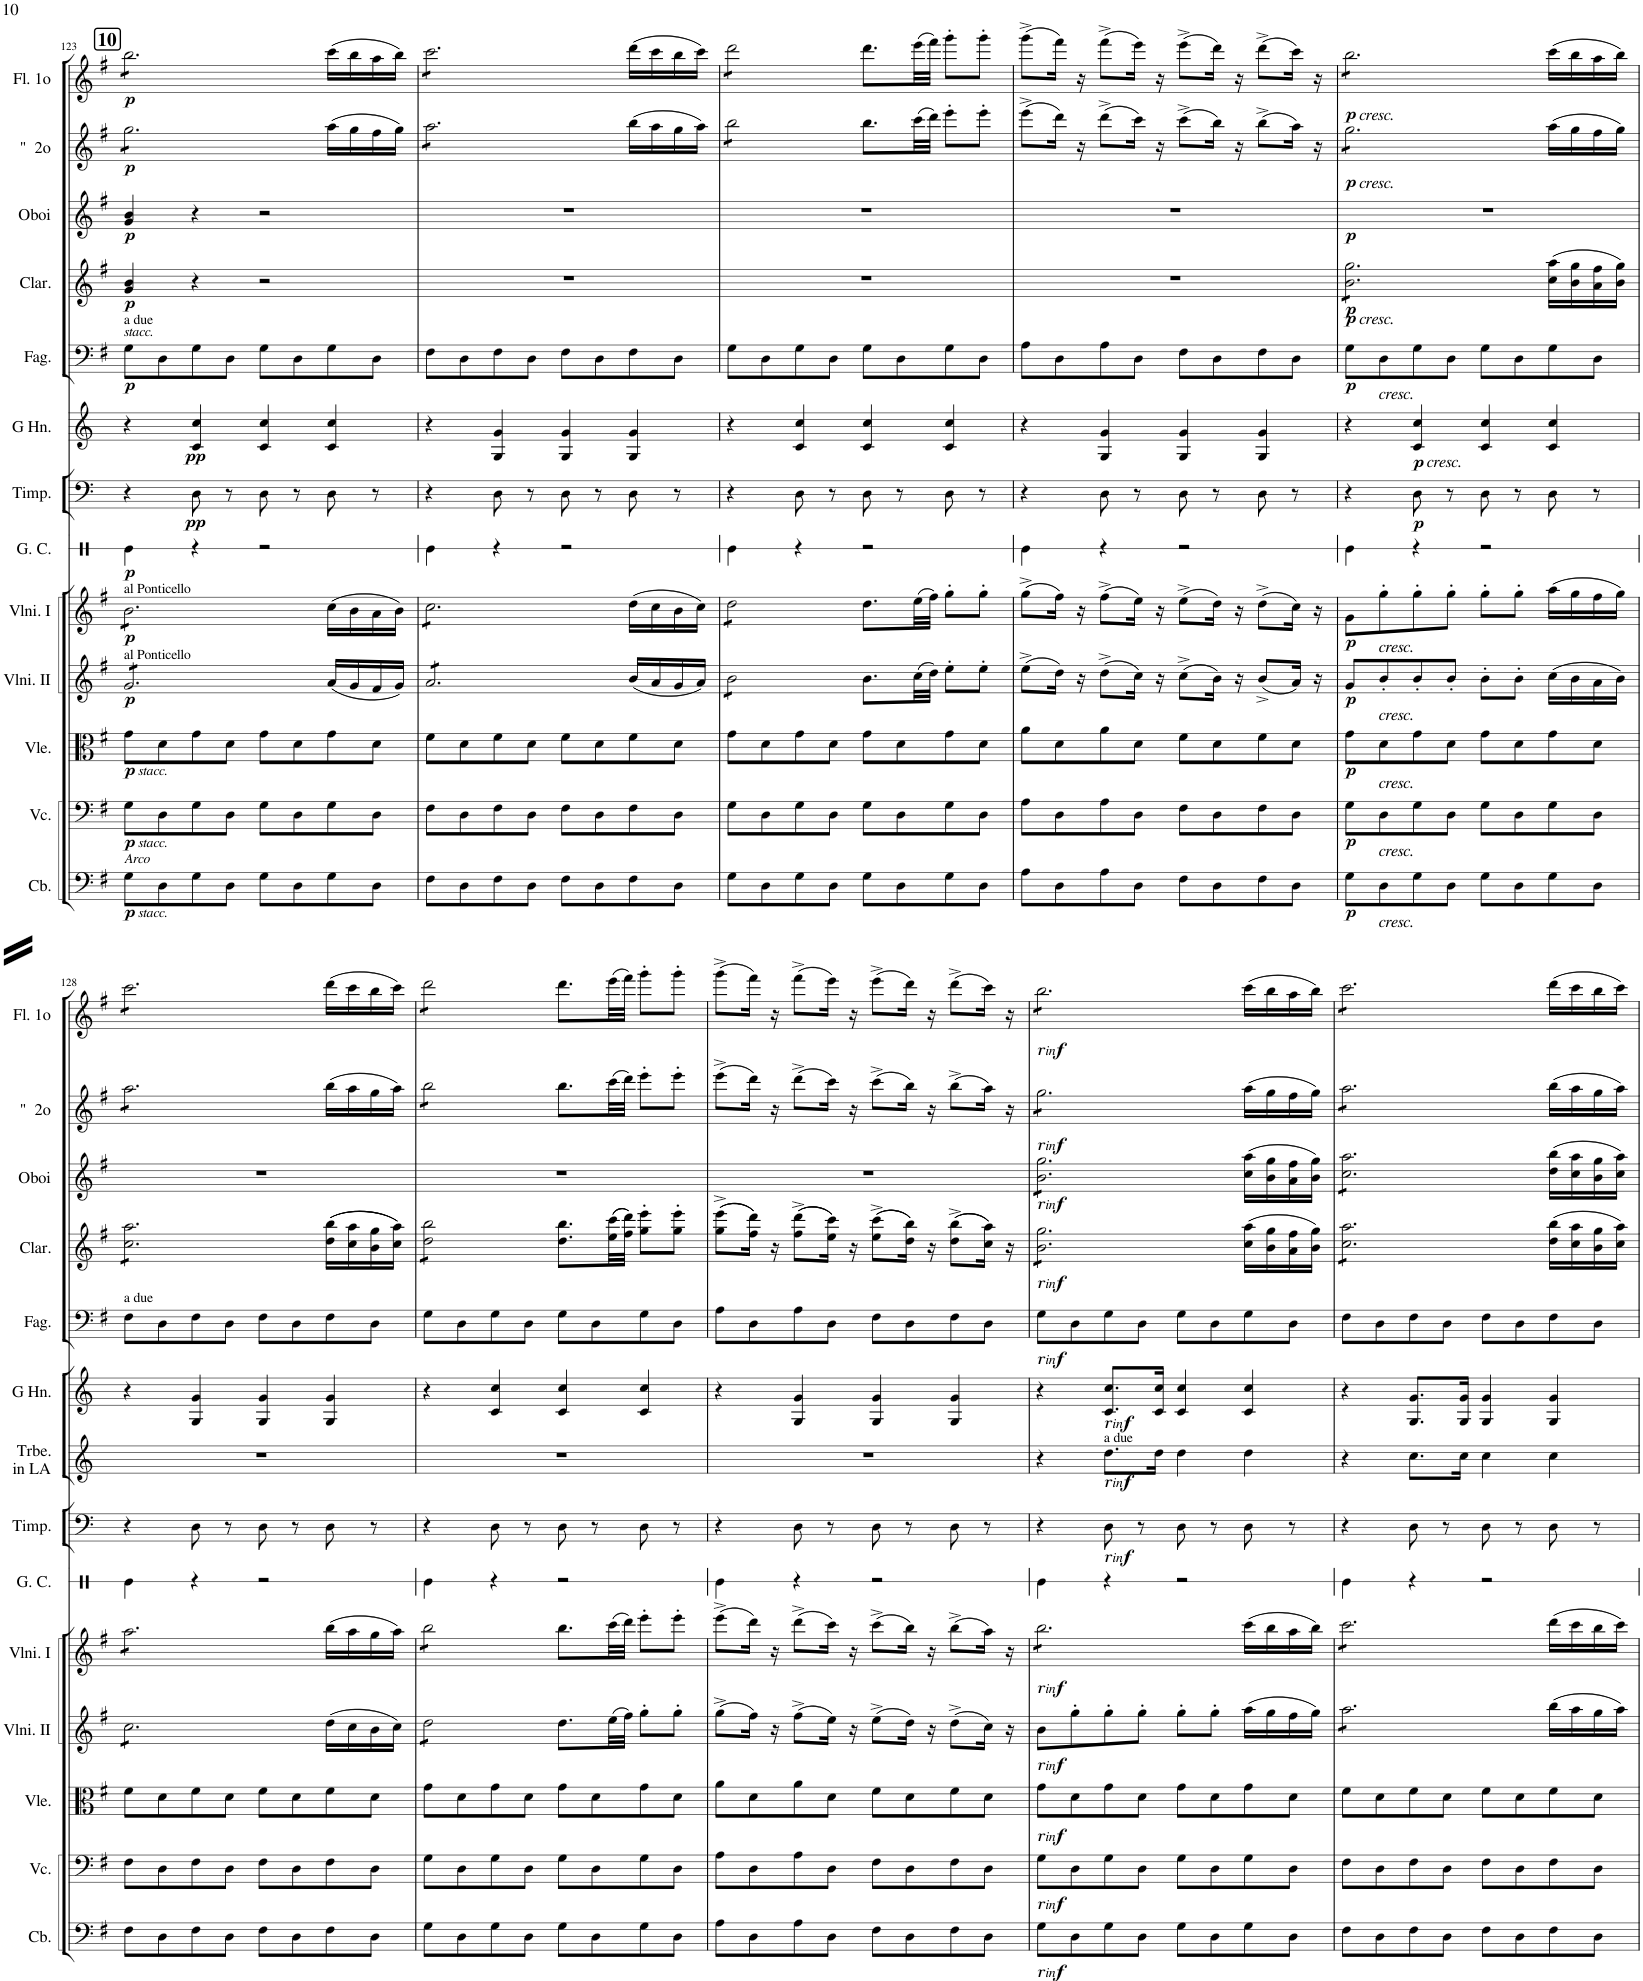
**kern	**dynam	**kern	**dynam	**kern	**dynam	**kern	**dynam	**kern	**dynam	**kern	**dynam	**kern	**dynam	**kern	**dynam	**kern	**dynam	**kern	**dynam	**kern	**dynam	**kern	**dynam	**kern	**dynam
*part13	*part13	*part12	*part12	*part11	*part11	*part10	*part10	*part9	*part9	*part8	*part8	*part7	*part7	*part6	*part6	*part5	*part5	*part4	*part4	*part3	*part3	*part2	*part2	*part1	*part1
*staff13	*staff13	*staff12	*staff12	*staff11	*staff11	*staff10	*staff10	*staff9	*staff9	*staff8	*staff8	*staff7	*staff7	*staff6	*staff6	*staff5	*staff5	*staff4	*staff4	*staff3	*staff3	*staff2	*staff2	*staff1	*staff1
*I"CONTRABASSI	*	*I"VIOLONCELLI	*	*I"VIOLE	*	*I"VIOLINI 2	*	*I"VIOLINI 1	*	*I"TIMPANI in MI ♮	*	*I"TROMBE in LA	*	*I"CORNO 1o e 2o in MI ♮	*	*I"FAGOTTI	*	*I"CLARINETTI in DO	*	*I"OBOI	*	*I"&quot;          2o	*	*I"FLAUTO 1o	*
*I'Cb.	*	*I'Vc.	*	*I'Vle.	*	*	*	*	*	*I'Timp.	*	*I'Trbe. in LA	*	*I'Corni	*	*I'Fag.	*	*I'Clar.	*	*I'Oboi	*	*I'&quot;  2o	*	*I'Fl. 1o	*
!!LO:PB:g=z
*clefF4	*	*clefF4	*	*clefC3	*	*clefG2	*	*clefG2	*	*clefF4	*	*clefG2	*	*clefG2	*	*clefF4	*	*clefG2	*	*clefG2	*	*clefG2	*	*clefG2	*
*Trd7c12	*	*	*	*	*	*	*	*	*	*	*	*Trd2c3	*	*Trd5c8	*	*	*	*Trd1c2	*	*	*	*	*	*	*
*k[f#]	*	*k[f#]	*	*k[f#]	*	*k[f#]	*	*k[f#]	*	*k[]	*	*k[]	*	*k[]	*	*k[f#]	*	*k[f#]	*	*k[f#]	*	*k[f#]	*	*k[f#]	*
*M4/4	*	*M4/4	*	*M4/4	*	*M4/4	*	*M4/4	*	*M4/4	*	*M4/4	*	*M4/4	*	*M4/4	*	*M4/4	*	*M4/4	*	*M4/4	*	*M4/4	*
*met(c)	*	*met(c)	*	*met(c)	*	*met(c)	*	*met(c)	*	*met(c)	*	*met(c)	*	*met(c)	*	*met(c)	*	*met(c)	*	*met(c)	*	*met(c)	*	*met(c)	*
!!LO:REH:place=s1:a:B:cj:fs=14:t=10
=123	=123	=123	=123	=123	=123	=123	=123	=123	=123	=123	=123	=123	=123	=123	=123	=123	=123	=123	=123	=123	=123	=123	=123	=123	=123
!	!	!	!	!	!	!	!	!	!	!	!	!	!	!	!	!LO:TX:a:i:t=stacc.	!	!	!	!	!	!	!	!	!
!	!	!	!	!	!	!	!	!	!	!	!	!	!	!	!	!LO:TX:a:t=a due	!	!	!	!	!	!	!	!	!
!	!	!	!	!	!	!	!	!LO:TX:a:t=al Ponticello	!	!	!	!	!	!	!	!	!	!	!	!	!	!	!	!	!
!	!	!	!	!	!	!LO:TX:a:t=al Ponticello	!	!	!	!	!	!	!	!	!	!	!	!	!	!	!	!	!	!	!
!LO:TX:a:i:t=Arco	!	!	!	!	!	!	!	!	!	!	!	!	!	!	!	!	!	!	!	!	!	!	!	!	!
!	!LO:DY:b	!	!	!	!	!	!	!	!	!	!	!	!	!	!	!	!	!	!	!	!	!	!	!	!
!	!LO:DY:n=1:b	!	!LO:DY:b	!	!	!	!	!	!	!	!	!	!	!	!	!	!	!	!	!	!	!	!	!	!
!	!	!	!LO:DY:n=1:b	!	!LO:DY:b	!	!	!	!	!	!	!	!	!	!	!	!	!	!	!	!	!	!	!	!
!	!	!	!	!	!LO:DY:n=1:b	!	!LO:DY:b	!	!LO:DY:b	!	!	!	!	!	!	!	!LO:DY:b	!	!LO:DY:b	!	!LO:DY:b	!	!LO:DY:b	!	!LO:DY:b
*	*	*	*	*	*	*tremolo	*	*	*	*	*	*	*	*	*	*	*	*	*	*	*	*	*	*	*
*	*	*	*	*	*	*	*	*tremolo	*	*	*	*	*	*	*	*	*	*	*	*	*	*	*	*	*
*	*	*	*	*	*	*	*	*	*	*	*	*	*	*	*	*	*	*	*	*	*	*tremolo	*	*	*
*	*	*	*	*	*	*	*	*	*	*	*	*	*	*	*	*	*	*	*	*	*	*	*	*tremolo	*
8G'\L	p other-dynamics	8G'\L	p other-dynamics	8g'\L	p other-dynamics	8g/L	p	8b\L	p	4r	.	1r	.	4r	.	8G'\L	p	4g/ 4b/	p	4g/ 4b/	p	8gg\L	p	8bb\L	p
8D'\	.	8D'\	.	8d'\	.	8g/	.	8b\	.	.	.	.	.	.	.	8D'\	.	.	.	.	.	8gg\	.	8bb\	.
!	!	!	!	!	!	!	!	!	!	!	!LO:DY:b	!	!	!	!LO:DY:b	!	!	!	!	!	!	!	!	!	!
8G'\	.	8G'\	.	8g'\	.	8g/	.	8b\	.	8D\	pp	.	.	4c/ 4cc/	pp	8G'\	.	4r	.	4r	.	8gg\	.	8bb\	.
8D'\J	.	8D'\J	.	8d'\J	.	8g/	.	8b\	.	8r	.	.	.	.	.	8D'\J	.	.	.	.	.	8gg\	.	8bb\	.
8G'\L	.	8G'\L	.	8g'\L	.	8g/	.	8b\	.	8D\	.	.	.	4c/ 4cc/	.	8G'\L	.	2r	.	2r	.	8gg\	.	8bb\	.
8D'\	.	8D'\	.	8d'\	.	8g/J	.	8b\J	.	8r	.	.	.	.	.	8D'\	.	.	.	.	.	8gg\J	.	8bb\J	.
*	*	*	*	*	*	*	*	*	*	*	*	*	*	*	*	*	*	*	*	*	*	*	*	*Xtremolo	*
*	*	*	*	*	*	*	*	*	*	*	*	*	*	*	*	*	*	*	*	*	*	*Xtremolo	*	*	*
*	*	*	*	*	*	*	*	*Xtremolo	*	*	*	*	*	*	*	*	*	*	*	*	*	*	*	*	*
*	*	*	*	*	*	*Xtremolo	*	*	*	*	*	*	*	*	*	*	*	*	*	*	*	*	*	*	*
8G'\	.	8G'\	.	8g'\	.	(16a/LL	.	(16cc\LL	.	8D\	.	.	.	4c/ 4cc/	.	8G'\	.	.	.	.	.	(16aa\LL	.	(16ccc\LL	.
.	.	.	.	.	.	16g/	.	16b\	.	.	.	.	.	.	.	.	.	.	.	.	.	16gg\	.	16bb\	.
8D'\J	.	8D'\J	.	8d'\J	.	16f#/	.	16a\	.	8r	.	.	.	.	.	8D'\J	.	.	.	.	.	16ff#\	.	16aa\	.
.	.	.	.	.	.	16g/JJ)	.	16b\JJ)	.	.	.	.	.	.	.	.	.	.	.	.	.	16gg\JJ)	.	16bb\JJ)	.
=124	=124	=124	=124	=124	=124	=124	=124	=124	=124	=124	=124	=124	=124	=124	=124	=124	=124	=124	=124	=124	=124	=124	=124	=124	=124
*	*	*	*	*	*	*tremolo	*	*	*	*	*	*	*	*	*	*	*	*	*	*	*	*	*	*	*
*	*	*	*	*	*	*	*	*tremolo	*	*	*	*	*	*	*	*	*	*	*	*	*	*	*	*	*
*	*	*	*	*	*	*	*	*	*	*	*	*	*	*	*	*	*	*	*	*	*	*tremolo	*	*	*
*	*	*	*	*	*	*	*	*	*	*	*	*	*	*	*	*	*	*	*	*	*	*	*	*tremolo	*
8F#'\L	.	8F#'\L	.	8f#'\L	.	8a/L	.	8cc\L	.	4r	.	1r	.	4r	.	8F#'\L	.	1r	.	1r	.	8aa\L	.	8ccc\L	.
8D'\	.	8D'\	.	8d'\	.	8a/	.	8cc\	.	.	.	.	.	.	.	8D'\	.	.	.	.	.	8aa\	.	8ccc\	.
8F#'\	.	8F#'\	.	8f#'\	.	8a/	.	8cc\	.	8D\	.	.	.	4G/ 4g/	.	8F#'\	.	.	.	.	.	8aa\	.	8ccc\	.
8D'\J	.	8D'\J	.	8d'\J	.	8a/	.	8cc\	.	8r	.	.	.	.	.	8D'\J	.	.	.	.	.	8aa\	.	8ccc\	.
8F#'\L	.	8F#'\L	.	8f#'\L	.	8a/	.	8cc\	.	8D\	.	.	.	4G/ 4g/	.	8F#'\L	.	.	.	.	.	8aa\	.	8ccc\	.
8D'\	.	8D'\	.	8d'\	.	8a/J	.	8cc\J	.	8r	.	.	.	.	.	8D'\	.	.	.	.	.	8aa\J	.	8ccc\J	.
*	*	*	*	*	*	*	*	*	*	*	*	*	*	*	*	*	*	*	*	*	*	*	*	*Xtremolo	*
*	*	*	*	*	*	*	*	*	*	*	*	*	*	*	*	*	*	*	*	*	*	*Xtremolo	*	*	*
*	*	*	*	*	*	*	*	*Xtremolo	*	*	*	*	*	*	*	*	*	*	*	*	*	*	*	*	*
*	*	*	*	*	*	*Xtremolo	*	*	*	*	*	*	*	*	*	*	*	*	*	*	*	*	*	*	*
8F#'\	.	8F#'\	.	8f#'\	.	(16b/LL	.	(16dd\LL	.	8D\	.	.	.	4G/ 4g/	.	8F#'\	.	.	.	.	.	(16bb\LL	.	(16ddd\LL	.
.	.	.	.	.	.	16a/	.	16cc\	.	.	.	.	.	.	.	.	.	.	.	.	.	16aa\	.	16ccc\	.
8D'\J	.	8D'\J	.	8d'\J	.	16g/	.	16b\	.	8r	.	.	.	.	.	8D'\J	.	.	.	.	.	16gg\	.	16bb\	.
.	.	.	.	.	.	16a/JJ)	.	16cc\JJ)	.	.	.	.	.	.	.	.	.	.	.	.	.	16aa\JJ)	.	16ccc\JJ)	.
=125	=125	=125	=125	=125	=125	=125	=125	=125	=125	=125	=125	=125	=125	=125	=125	=125	=125	=125	=125	=125	=125	=125	=125	=125	=125
*	*	*	*	*	*	*tremolo	*	*	*	*	*	*	*	*	*	*	*	*	*	*	*	*	*	*	*
*	*	*	*	*	*	*	*	*tremolo	*	*	*	*	*	*	*	*	*	*	*	*	*	*	*	*	*
*	*	*	*	*	*	*	*	*	*	*	*	*	*	*	*	*	*	*	*	*	*	*tremolo	*	*	*
*	*	*	*	*	*	*	*	*	*	*	*	*	*	*	*	*	*	*	*	*	*	*	*	*tremolo	*
8G'\L	.	8G'\L	.	8g'\L	.	8b\L	.	8dd\L	.	4r	.	1r	.	4r	.	8G'\L	.	1r	.	1r	.	8bb\L	.	8ddd\L	.
8D'\	.	8D'\	.	8d'\	.	8b\	.	8dd\	.	.	.	.	.	.	.	8D'\	.	.	.	.	.	8bb\	.	8ddd\	.
8G'\	.	8G'\	.	8g'\	.	8b\	.	8dd\	.	8D\	.	.	.	4c/ 4cc/	.	8G'\	.	.	.	.	.	8bb\	.	8ddd\	.
8D'\J	.	8D'\J	.	8d'\J	.	8b\J	.	8dd\J	.	8r	.	.	.	.	.	8D'\J	.	.	.	.	.	8bb\J	.	8ddd\J	.
*	*	*	*	*	*	*	*	*	*	*	*	*	*	*	*	*	*	*	*	*	*	*	*	*Xtremolo	*
*	*	*	*	*	*	*	*	*	*	*	*	*	*	*	*	*	*	*	*	*	*	*Xtremolo	*	*	*
*	*	*	*	*	*	*	*	*Xtremolo	*	*	*	*	*	*	*	*	*	*	*	*	*	*	*	*	*
*	*	*	*	*	*	*Xtremolo	*	*	*	*	*	*	*	*	*	*	*	*	*	*	*	*	*	*	*
8G'\L	.	8G'\L	.	8g'\L	.	8.b\L	.	8.dd\L	.	8D\	.	.	.	4c/ 4cc/	.	8G'\L	.	.	.	.	.	8.bb\L	.	8.ddd\L	.
8D'\	.	8D'\	.	8d'\	.	.	.	.	.	8r	.	.	.	.	.	8D'\	.	.	.	.	.	.	.	.	.
.	.	.	.	.	.	(32cc\LL	.	(32ee\LL	.	.	.	.	.	.	.	.	.	.	.	.	.	(32ccc\LL	.	(32eee\LL	.
.	.	.	.	.	.	32dd\JJJ)	.	32ff#\JJJ)	.	.	.	.	.	.	.	.	.	.	.	.	.	32ddd\JJJ)	.	32fff#\JJJ)	.
8G'\	.	8G'\	.	8g'\	.	8ee'\L	.	8gg'\L	.	8D\	.	.	.	4c/ 4cc/	.	8G'\	.	.	.	.	.	8eee'\L	.	8ggg'\L	.
8D'\J	.	8D'\J	.	8d'\J	.	8ee'\J	.	8gg'\J	.	8r	.	.	.	.	.	8D'\J	.	.	.	.	.	8eee'\J	.	8ggg'\J	.
=126	=126	=126	=126	=126	=126	=126	=126	=126	=126	=126	=126	=126	=126	=126	=126	=126	=126	=126	=126	=126	=126	=126	=126	=126	=126
8A'\L	.	8A'\L	.	8a'\L	.	(8ee^\L	.	(8gg^\L	.	4r	.	1r	.	4r	.	8A'\L	.	1r	.	1r	.	(8eee^\L	.	(8ggg^\L	.
8D'\	.	8D'\	.	8d'\	.	16dd\Jk)	.	16ff#\Jk)	.	.	.	.	.	.	.	8D'\	.	.	.	.	.	16ddd\Jk)	.	16fff#\Jk)	.
.	.	.	.	.	.	16r	.	16r	.	.	.	.	.	.	.	.	.	.	.	.	.	16r	.	16r	.
8A'\	.	8A'\	.	8a'\	.	(8dd^\L	.	(8ff#^\L	.	8D\	.	.	.	4G/ 4g/	.	8A'\	.	.	.	.	.	(8ddd^\L	.	(8fff#^\L	.
8D'\J	.	8D'\J	.	8d'\J	.	16cc\Jk)	.	16ee\Jk)	.	8r	.	.	.	.	.	8D'\J	.	.	.	.	.	16ccc\Jk)	.	16eee\Jk)	.
.	.	.	.	.	.	16r	.	16r	.	.	.	.	.	.	.	.	.	.	.	.	.	16r	.	16r	.
8F#'\L	.	8F#'\L	.	8f#'\L	.	(8cc^\L	.	(8ee^\L	.	8D\	.	.	.	4G/ 4g/	.	8F#'\L	.	.	.	.	.	(8ccc^\L	.	(8eee^\L	.
8D'\	.	8D'\	.	8d'\	.	16b\Jk)	.	16dd\Jk)	.	8r	.	.	.	.	.	8D'\	.	.	.	.	.	16bb\Jk)	.	16ddd\Jk)	.
.	.	.	.	.	.	16r	.	16r	.	.	.	.	.	.	.	.	.	.	.	.	.	16r	.	16r	.
8F#'\	.	8F#'\	.	8f#'\	.	(8b^/L	.	(8dd^\L	.	8D\	.	.	.	4G/ 4g/	.	8F#'\	.	.	.	.	.	(8bb^\L	.	(8ddd^\L	.
8D'\J	.	8D'\J	.	8d'\J	.	16a/Jk)	.	16cc\Jk)	.	8r	.	.	.	.	.	8D'\J	.	.	.	.	.	16aa\Jk)	.	16ccc\Jk)	.
.	.	.	.	.	.	16r	.	16r	.	.	.	.	.	.	.	.	.	.	.	.	.	16r	.	16r	.
=127	=127	=127	=127	=127	=127	=127	=127	=127	=127	=127	=127	=127	=127	=127	=127	=127	=127	=127	=127	=127	=127	=127	=127	=127	=127
!	!	!	!	!	!	!	!	!	!	!	!	!	!	!	!	!	!	!	!	!	!	!	!	!LO:TX:b:i:t=cresc.	!
!	!	!	!	!	!	!	!	!	!	!	!	!	!	!	!	!	!	!	!	!	!	!LO:TX:b:i:t=cresc.	!	!	!
!	!	!	!	!	!	!	!	!	!	!	!	!	!	!	!	!	!	!LO:TX:b:i:t=cresc.	!	!	!	!	!	!	!
!	!LO:DY:b	!	!LO:DY:b	!	!LO:DY:b	!	!LO:DY:b	!	!LO:DY:b	!	!	!	!	!	!	!	!LO:DY:b	!	!LO:DY:b	!	!	!	!	!	!
!	!	!	!	!	!	!	!	!	!	!	!	!	!	!	!	!	!	!	!LO:DY:n=1:b	!	!LO:DY:b	!	!LO:DY:b	!	!LO:DY:b
*	*	*	*	*	*	*	*	*	*	*	*	*	*	*	*	*	*	*tremolo	*	*	*	*	*	*	*
*	*	*	*	*	*	*	*	*	*	*	*	*	*	*	*	*	*	*	*	*	*	*tremolo	*	*	*
*	*	*	*	*	*	*	*	*	*	*	*	*	*	*	*	*	*	*	*	*	*	*	*	*tremolo	*
8G'\L	p	8G'\L	p	8g'\L	p	8g/L	p	8g\L	p	4r	.	1r	.	4r	.	8G'\L	p	8b\ 8gg\L	p p	1r	p	8gg\L	p	8bb\L	p
!	!	!	!	!	!	!	!	!	!	!	!	!	!	!	!	!LO:TX:b:i:t=cresc.	!	!	!	!	!	!	!	!	!
!	!	!	!	!	!	!	!	!LO:TX:b:i:t=cresc.	!	!	!	!	!	!	!	!	!	!	!	!	!	!	!	!	!
!	!	!	!	!	!	!LO:TX:b:i:t=cresc.	!	!	!	!	!	!	!	!	!	!	!	!	!	!	!	!	!	!	!
!	!	!	!	!LO:TX:b:i:t=cresc.	!	!	!	!	!	!	!	!	!	!	!	!	!	!	!	!	!	!	!	!	!
!	!	!LO:TX:b:i:t=cresc.	!	!	!	!	!	!	!	!	!	!	!	!	!	!	!	!	!	!	!	!	!	!	!
!LO:TX:b:i:t=cresc.	!	!	!	!	!	!	!	!	!	!	!	!	!	!	!	!	!	!	!	!	!	!	!	!	!
8D'\	.	8D'\	.	8d'\	.	8b'/	.	8gg'\	.	.	.	.	.	.	.	8D'\	.	8b\ 8gg\	.	.	.	8gg\	.	8bb\	.
!	!	!	!	!	!	!	!	!	!	!	!	!	!	!LO:TX:b:i:t=cresc.	!	!	!	!	!	!	!	!	!	!	!
!	!	!	!	!	!	!	!	!	!	!	!LO:DY:b	!	!	!	!LO:DY:b	!	!	!	!	!	!	!	!	!	!
8G'\	.	8G'\	.	8g'\	.	8b'/	.	8gg'\	.	8D\	p	.	.	4c/ 4cc/	p	8G'\	.	8b\ 8gg\	.	.	.	8gg\	.	8bb\	.
8D'\J	.	8D'\J	.	8d'\J	.	8b'/J	.	8gg'\J	.	8r	.	.	.	.	.	8D'\J	.	8b\ 8gg\	.	.	.	8gg\	.	8bb\	.
8G'\L	.	8G'\L	.	8g'\L	.	8b'\L	.	8gg'\L	.	8D\	.	.	.	4c/ 4cc/	.	8G'\L	.	8b\ 8gg\	.	.	.	8gg\	.	8bb\	.
8D'\	.	8D'\	.	8d'\	.	8b'\J	.	8gg'\J	.	8r	.	.	.	.	.	8D'\	.	8b\ 8gg\J	.	.	.	8gg\J	.	8bb\J	.
*	*	*	*	*	*	*	*	*	*	*	*	*	*	*	*	*	*	*	*	*	*	*	*	*Xtremolo	*
*	*	*	*	*	*	*	*	*	*	*	*	*	*	*	*	*	*	*	*	*	*	*Xtremolo	*	*	*
*	*	*	*	*	*	*	*	*	*	*	*	*	*	*	*	*	*	*Xtremolo	*	*	*	*	*	*	*
8G'\	.	8G'\	.	8g'\	.	(16cc\LL	.	(16aa\LL	.	8D\	.	.	.	4c/ 4cc/	.	8G'\	.	(16cc\ 16aa\LL	.	.	.	(16aa\LL	.	(16ccc\LL	.
.	.	.	.	.	.	16b\	.	16gg\	.	.	.	.	.	.	.	.	.	16b\ 16gg\	.	.	.	16gg\	.	16bb\	.
8D'\J	.	8D'\J	.	8d'\J	.	16a\	.	16ff#\	.	8r	.	.	.	.	.	8D'\J	.	16a\ 16ff#\	.	.	.	16ff#\	.	16aa\	.
.	.	.	.	.	.	16b\JJ)	.	16gg\JJ)	.	.	.	.	.	.	.	.	.	16b\ 16gg\JJ)	.	.	.	16gg\JJ)	.	16bb\JJ)	.
!!LO:LB:g=z
=128	=128	=128	=128	=128	=128	=128	=128	=128	=128	=128	=128	=128	=128	=128	=128	=128	=128	=128	=128	=128	=128	=128	=128	=128	=128
!	!	!	!	!	!	!	!	!	!	!	!	!	!	!	!	!LO:TX:a:t=a due	!	!	!	!	!	!	!	!	!
*	*	*	*	*	*	*tremolo	*	*	*	*	*	*	*	*	*	*	*	*	*	*	*	*	*	*	*
*	*	*	*	*	*	*	*	*tremolo	*	*	*	*	*	*	*	*	*	*	*	*	*	*	*	*	*
*	*	*	*	*	*	*	*	*	*	*	*	*	*	*	*	*	*	*tremolo	*	*	*	*	*	*	*
*	*	*	*	*	*	*	*	*	*	*	*	*	*	*	*	*	*	*	*	*	*	*tremolo	*	*	*
*	*	*	*	*	*	*	*	*	*	*	*	*	*	*	*	*	*	*	*	*	*	*	*	*tremolo	*
8F#'\L	.	8F#'\L	.	8f#'\L	.	8cc\L	.	8aa\L	.	4r	.	1r	.	4r	.	8F#'\L	.	8cc\ 8aa\L	.	1r	.	8aa\L	.	8ccc\L	.
8D'\	.	8D'\	.	8d'\	.	8cc\	.	8aa\	.	.	.	.	.	.	.	8D'\	.	8cc\ 8aa\	.	.	.	8aa\	.	8ccc\	.
8F#'\	.	8F#'\	.	8f#'\	.	8cc\	.	8aa\	.	8D\	.	.	.	4G/ 4g/	.	8F#'\	.	8cc\ 8aa\	.	.	.	8aa\	.	8ccc\	.
8D'\J	.	8D'\J	.	8d'\J	.	8cc\	.	8aa\	.	8r	.	.	.	.	.	8D'\J	.	8cc\ 8aa\	.	.	.	8aa\	.	8ccc\	.
8F#'\L	.	8F#'\L	.	8f#'\L	.	8cc\	.	8aa\	.	8D\	.	.	.	4G/ 4g/	.	8F#'\L	.	8cc\ 8aa\	.	.	.	8aa\	.	8ccc\	.
8D'\	.	8D'\	.	8d'\	.	8cc\J	.	8aa\J	.	8r	.	.	.	.	.	8D'\	.	8cc\ 8aa\J	.	.	.	8aa\J	.	8ccc\J	.
*	*	*	*	*	*	*	*	*	*	*	*	*	*	*	*	*	*	*	*	*	*	*	*	*Xtremolo	*
*	*	*	*	*	*	*	*	*	*	*	*	*	*	*	*	*	*	*	*	*	*	*Xtremolo	*	*	*
*	*	*	*	*	*	*	*	*	*	*	*	*	*	*	*	*	*	*Xtremolo	*	*	*	*	*	*	*
*	*	*	*	*	*	*	*	*Xtremolo	*	*	*	*	*	*	*	*	*	*	*	*	*	*	*	*	*
*	*	*	*	*	*	*Xtremolo	*	*	*	*	*	*	*	*	*	*	*	*	*	*	*	*	*	*	*
8F#'\	.	8F#'\	.	8f#'\	.	(16dd\LL	.	(16bb\LL	.	8D\	.	.	.	4G/ 4g/	.	8F#'\	.	((16dd\ 16bb\LL	.	.	.	(16bb\LL	.	(16ddd\LL	.
.	.	.	.	.	.	16cc\	.	16aa\	.	.	.	.	.	.	.	.	.	16cc\ 16aa\	.	.	.	16aa\	.	16ccc\	.
8D'\J	.	8D'\J	.	8d'\J	.	16b\	.	16gg\	.	8r	.	.	.	.	.	8D'\J	.	16b\ 16gg\	.	.	.	16gg\	.	16bb\	.
.	.	.	.	.	.	16cc\JJ)	.	16aa\JJ)	.	.	.	.	.	.	.	.	.	16cc\ 16aa\JJ))	.	.	.	16aa\JJ)	.	16ccc\JJ)	.
=129	=129	=129	=129	=129	=129	=129	=129	=129	=129	=129	=129	=129	=129	=129	=129	=129	=129	=129	=129	=129	=129	=129	=129	=129	=129
*	*	*	*	*	*	*tremolo	*	*	*	*	*	*	*	*	*	*	*	*	*	*	*	*	*	*	*
*	*	*	*	*	*	*	*	*tremolo	*	*	*	*	*	*	*	*	*	*	*	*	*	*	*	*	*
*	*	*	*	*	*	*	*	*	*	*	*	*	*	*	*	*	*	*tremolo	*	*	*	*	*	*	*
*	*	*	*	*	*	*	*	*	*	*	*	*	*	*	*	*	*	*	*	*	*	*tremolo	*	*	*
*	*	*	*	*	*	*	*	*	*	*	*	*	*	*	*	*	*	*	*	*	*	*	*	*tremolo	*
8G'\L	.	8G'\L	.	8g'\L	.	8dd\L	.	8bb\L	.	4r	.	1r	.	4r	.	8G'\L	.	8dd\ 8bb\L	.	1r	.	8bb\L	.	8ddd\L	.
8D'\	.	8D'\	.	8d'\	.	8dd\	.	8bb\	.	.	.	.	.	.	.	8D'\	.	8dd\ 8bb\	.	.	.	8bb\	.	8ddd\	.
8G'\	.	8G'\	.	8g'\	.	8dd\	.	8bb\	.	8D\	.	.	.	4c/ 4cc/	.	8G'\	.	8dd\ 8bb\	.	.	.	8bb\	.	8ddd\	.
8D'\J	.	8D'\J	.	8d'\J	.	8dd\J	.	8bb\J	.	8r	.	.	.	.	.	8D'\J	.	8dd\ 8bb\J	.	.	.	8bb\J	.	8ddd\J	.
*	*	*	*	*	*	*	*	*	*	*	*	*	*	*	*	*	*	*	*	*	*	*	*	*Xtremolo	*
*	*	*	*	*	*	*	*	*	*	*	*	*	*	*	*	*	*	*	*	*	*	*Xtremolo	*	*	*
*	*	*	*	*	*	*	*	*	*	*	*	*	*	*	*	*	*	*Xtremolo	*	*	*	*	*	*	*
*	*	*	*	*	*	*	*	*Xtremolo	*	*	*	*	*	*	*	*	*	*	*	*	*	*	*	*	*
*	*	*	*	*	*	*Xtremolo	*	*	*	*	*	*	*	*	*	*	*	*	*	*	*	*	*	*	*
8G'\L	.	8G'\L	.	8g'\L	.	8.dd\L	.	8.bb\L	.	8D\	.	.	.	4c/ 4cc/	.	8G'\L	.	8.dd\ 8.bb\L	.	.	.	8.bb\L	.	8.ddd\L	.
8D'\	.	8D'\	.	8d'\	.	.	.	.	.	8r	.	.	.	.	.	8D'\	.	.	.	.	.	.	.	.	.
.	.	.	.	.	.	(32ee\LL	.	(32ccc\LL	.	.	.	.	.	.	.	.	.	((32ee\ 32ccc\LL	.	.	.	(32ccc\LL	.	(32eee\LL	.
.	.	.	.	.	.	32ff#\JJJ)	.	32ddd\JJJ)	.	.	.	.	.	.	.	.	.	32ff#\ 32ddd\JJJ))	.	.	.	32ddd\JJJ)	.	32fff#\JJJ)	.
8G'\	.	8G'\	.	8g'\	.	8gg'\L	.	8eee'\L	.	8D\	.	.	.	4c/ 4cc/	.	8G'\	.	8gg\' 8eee\'L	.	.	.	8eee'\L	.	8ggg'\L	.
8D'\J	.	8D'\J	.	8d'\J	.	8gg'\J	.	8eee'\J	.	8r	.	.	.	.	.	8D'\J	.	8gg\' 8eee\'J	.	.	.	8eee'\J	.	8ggg'\J	.
=130	=130	=130	=130	=130	=130	=130	=130	=130	=130	=130	=130	=130	=130	=130	=130	=130	=130	=130	=130	=130	=130	=130	=130	=130	=130
8A'\L	.	8A'\L	.	8a'\L	.	(8gg^\L	.	(8eee^\L	.	4r	.	1r	.	4r	.	8A'\L	.	((8gg\^ 8eee\^L	.	1r	.	(8eee^\L	.	(8ggg^\L	.
8D'\	.	8D'\	.	8d'\	.	16ff#\Jk)	.	16ddd\Jk)	.	.	.	.	.	.	.	8D'\	.	16ff#\ 16ddd\Jk))	.	.	.	16ddd\Jk)	.	16fff#\Jk)	.
.	.	.	.	.	.	16r	.	16r	.	.	.	.	.	.	.	.	.	16r	.	.	.	16r	.	16r	.
8A'\	.	8A'\	.	8a'\	.	(8ff#^\L	.	(8ddd^\L	.	8D\	.	.	.	4G/ 4g/	.	8A'\	.	((8ff#\^ 8ddd\^L	.	.	.	(8ddd^\L	.	(8fff#^\L	.
8D'\J	.	8D'\J	.	8d'\J	.	16ee\Jk)	.	16ccc\Jk)	.	8r	.	.	.	.	.	8D'\J	.	16ee\ 16ccc\Jk))	.	.	.	16ccc\Jk)	.	16eee\Jk)	.
.	.	.	.	.	.	16r	.	16r	.	.	.	.	.	.	.	.	.	16r	.	.	.	16r	.	16r	.
8F#'\L	.	8F#'\L	.	8f#'\L	.	(8ee^\L	.	(8ccc^\L	.	8D\	.	.	.	4G/ 4g/	.	8F#'\L	.	((8ee\^ 8ccc\^L	.	.	.	(8ccc^\L	.	(8eee^\L	.
8D'\	.	8D'\	.	8d'\	.	16dd\Jk)	.	16bb\Jk)	.	8r	.	.	.	.	.	8D'\	.	16dd\ 16bb\Jk))	.	.	.	16bb\Jk)	.	16ddd\Jk)	.
.	.	.	.	.	.	16r	.	16r	.	.	.	.	.	.	.	.	.	16r	.	.	.	16r	.	16r	.
8F#'\	.	8F#'\	.	8f#'\	.	(8dd^\L	.	(8bb^\L	.	8D\	.	.	.	4G/ 4g/	.	8F#'\	.	((8dd\^ 8bb\^L	.	.	.	(8bb^\L	.	(8ddd^\L	.
8D'\J	.	8D'\J	.	8d'\J	.	16cc\Jk)	.	16aa\Jk)	.	8r	.	.	.	.	.	8D'\J	.	16cc\ 16aa\Jk))	.	.	.	16aa\Jk)	.	16ccc\Jk)	.
.	.	.	.	.	.	16r	.	16r	.	.	.	.	.	.	.	.	.	16r	.	.	.	16r	.	16r	.
=131	=131	=131	=131	=131	=131	=131	=131	=131	=131	=131	=131	=131	=131	=131	=131	=131	=131	=131	=131	=131	=131	=131	=131	=131	=131
!	!LO:DY:b	!	!	!	!	!	!	!	!	!	!	!	!	!	!	!	!	!	!	!	!	!	!	!	!
!	!LO:DY:n=1:b	!	!	!	!	!	!	!	!	!	!	!	!	!	!	!	!	!	!	!	!	!	!	!	!
!	!LO:DY:n=2:b	!	!LO:DY:b	!	!	!	!	!	!	!	!	!	!	!	!	!	!	!	!	!	!	!	!	!	!
!	!	!	!LO:DY:n=1:b	!	!	!	!	!	!	!	!	!	!	!	!	!	!	!	!	!	!	!	!	!	!
!	!	!	!LO:DY:n=2:b	!	!LO:DY:b	!	!	!	!	!	!	!	!	!	!	!	!	!	!	!	!	!	!	!	!
!	!	!	!	!	!LO:DY:n=1:b	!	!	!	!	!	!	!	!	!	!	!	!	!	!	!	!	!	!	!	!
!	!	!	!	!	!LO:DY:n=2:b	!	!LO:DY:b	!	!	!	!	!	!	!	!	!	!	!	!	!	!	!	!	!	!
!	!	!	!	!	!	!	!LO:DY:n=1:b	!	!	!	!	!	!	!	!	!	!	!	!	!	!	!	!	!	!
!	!	!	!	!	!	!	!LO:DY:n=2:b	!	!LO:DY:b	!	!	!	!	!	!	!	!	!	!	!	!	!	!	!	!
!	!	!	!	!	!	!	!	!	!LO:DY:n=1:b	!	!	!	!	!	!	!	!	!	!	!	!	!	!	!	!
!	!	!	!	!	!	!	!	!	!LO:DY:n=2:b	!	!	!	!	!	!	!	!LO:DY:b	!	!	!	!	!	!	!	!
!	!	!	!	!	!	!	!	!	!	!	!	!	!	!	!	!	!LO:DY:n=1:b	!	!	!	!	!	!	!	!
!	!	!	!	!	!	!	!	!	!	!	!	!	!	!	!	!	!LO:DY:n=2:b	!	!LO:DY:b	!	!	!	!	!	!
!	!	!	!	!	!	!	!	!	!	!	!	!	!	!	!	!	!	!	!LO:DY:n=1:b	!	!	!	!	!	!
!	!	!	!	!	!	!	!	!	!	!	!	!	!	!	!	!	!	!	!LO:DY:n=2:b	!	!LO:DY:b	!	!	!	!
!	!	!	!	!	!	!	!	!	!	!	!	!	!	!	!	!	!	!	!	!	!LO:DY:n=1:b	!	!	!	!
!	!	!	!	!	!	!	!	!	!	!	!	!	!	!	!	!	!	!	!	!	!LO:DY:n=2:b	!	!LO:DY:b	!	!
!	!	!	!	!	!	!	!	!	!	!	!	!	!	!	!	!	!	!	!	!	!	!	!LO:DY:n=1:b	!	!
!	!	!	!	!	!	!	!	!	!	!	!	!	!	!	!	!	!	!	!	!	!	!	!LO:DY:n=2:b	!	!LO:DY:b
!	!	!	!	!	!	!	!	!	!	!	!	!	!	!	!	!	!	!	!	!	!	!	!	!	!LO:DY:n=1:b
!	!	!	!	!	!	!	!	!	!	!	!	!	!	!	!	!	!	!	!	!	!	!	!	!	!LO:DY:n=2:b
*	*	*	*	*	*	*	*	*tremolo	*	*	*	*	*	*	*	*	*	*	*	*	*	*	*	*	*
*	*	*	*	*	*	*	*	*	*	*	*	*	*	*	*	*	*	*tremolo	*	*	*	*	*	*	*
*	*	*	*	*	*	*	*	*	*	*	*	*	*	*	*	*	*	*	*	*tremolo	*	*	*	*	*
*	*	*	*	*	*	*	*	*	*	*	*	*	*	*	*	*	*	*	*	*	*	*tremolo	*	*	*
*	*	*	*	*	*	*	*	*	*	*	*	*	*	*	*	*	*	*	*	*	*	*	*	*tremolo	*
8G'\L	other-dynamics other-dynamics f	8G'\L	other-dynamics other-dynamics f	8g'\L	other-dynamics other-dynamics f	8b\L	other-dynamics other-dynamics f	8bb\L	other-dynamics other-dynamics f	4r	.	4r	.	4r	.	8G'\L	other-dynamics other-dynamics f	8b\ 8gg\L	other-dynamics other-dynamics f	8b\ 8gg\L	other-dynamics other-dynamics f	8gg\L	other-dynamics other-dynamics f	8bb\L	other-dynamics other-dynamics f
8D'\	.	8D'\	.	8d'\	.	8gg'\	.	8bb\	.	.	.	.	.	.	.	8D'\	.	8b\ 8gg\	.	8b\ 8gg\	.	8gg\	.	8bb\	.
!	!	!	!	!	!	!	!	!	!	!	!	!LO:TX:a:t=a due	!	!	!	!	!	!	!	!	!	!	!	!	!
!	!	!	!	!	!	!	!	!	!	!	!LO:DY:b	!	!	!	!	!	!	!	!	!	!	!	!	!	!
!	!	!	!	!	!	!	!	!	!	!	!LO:DY:n=1:b	!	!	!	!	!	!	!	!	!	!	!	!	!	!
!	!	!	!	!	!	!	!	!	!	!	!LO:DY:n=2:b	!	!LO:DY:b	!	!	!	!	!	!	!	!	!	!	!	!
!	!	!	!	!	!	!	!	!	!	!	!	!	!LO:DY:n=1:b	!	!	!	!	!	!	!	!	!	!	!	!
!	!	!	!	!	!	!	!	!	!	!	!	!	!LO:DY:n=2:b	!	!LO:DY:b	!	!	!	!	!	!	!	!	!	!
!	!	!	!	!	!	!	!	!	!	!	!	!	!	!	!LO:DY:n=1:b	!	!	!	!	!	!	!	!	!	!
!	!	!	!	!	!	!	!	!	!	!	!	!	!	!	!LO:DY:n=2:b	!	!	!	!	!	!	!	!	!	!
8G'\	.	8G'\	.	8g'\	.	8gg'\	.	8bb\	.	8D\	other-dynamics other-dynamics f	8.dd\L	other-dynamics other-dynamics f	8.c/ 8.cc/L	other-dynamics other-dynamics f	8G'\	.	8b\ 8gg\	.	8b\ 8gg\	.	8gg\	.	8bb\	.
8D'\J	.	8D'\J	.	8d'\J	.	8gg'\J	.	8bb\	.	8r	.	.	.	.	.	8D'\J	.	8b\ 8gg\	.	8b\ 8gg\	.	8gg\	.	8bb\	.
.	.	.	.	.	.	.	.	.	.	.	.	16dd\Jk	.	16c/ 16cc/Jk	.	.	.	.	.	.	.	.	.	.	.
8G'\L	.	8G'\L	.	8g'\L	.	8gg'\L	.	8bb\	.	8D\	.	4dd\	.	4c/ 4cc/	.	8G'\L	.	8b\ 8gg\	.	8b\ 8gg\	.	8gg\	.	8bb\	.
8D'\	.	8D'\	.	8d'\	.	8gg'\J	.	8bb\J	.	8r	.	.	.	.	.	8D'\	.	8b\ 8gg\J	.	8b\ 8gg\J	.	8gg\J	.	8bb\J	.
*	*	*	*	*	*	*	*	*	*	*	*	*	*	*	*	*	*	*	*	*	*	*	*	*Xtremolo	*
*	*	*	*	*	*	*	*	*	*	*	*	*	*	*	*	*	*	*	*	*	*	*Xtremolo	*	*	*
*	*	*	*	*	*	*	*	*	*	*	*	*	*	*	*	*	*	*	*	*Xtremolo	*	*	*	*	*
*	*	*	*	*	*	*	*	*	*	*	*	*	*	*	*	*	*	*Xtremolo	*	*	*	*	*	*	*
*	*	*	*	*	*	*	*	*Xtremolo	*	*	*	*	*	*	*	*	*	*	*	*	*	*	*	*	*
8G'\	.	8G'\	.	8g'\	.	(16aa\LL	.	(16ccc\LL	.	8D\	.	4dd\	.	4c/ 4cc/	.	8G'\	.	(16cc\ 16aa\LL	.	(16cc\ 16aa\LL	.	(16aa\LL	.	(16ccc\LL	.
.	.	.	.	.	.	16gg\	.	16bb\	.	.	.	.	.	.	.	.	.	16b\ 16gg\	.	16b\ 16gg\	.	16gg\	.	16bb\	.
8D'\J	.	8D'\J	.	8d'\J	.	16ff#\	.	16aa\	.	8r	.	.	.	.	.	8D'\J	.	16a\ 16ff#\	.	16a\ 16ff#\	.	16ff#\	.	16aa\	.
.	.	.	.	.	.	16gg\JJ)	.	16bb\JJ)	.	.	.	.	.	.	.	.	.	16b\ 16gg\JJ)	.	16b\ 16gg\JJ)	.	16gg\JJ)	.	16bb\JJ)	.
=132	=132	=132	=132	=132	=132	=132	=132	=132	=132	=132	=132	=132	=132	=132	=132	=132	=132	=132	=132	=132	=132	=132	=132	=132	=132
*	*	*	*	*	*	*tremolo	*	*	*	*	*	*	*	*	*	*	*	*	*	*	*	*	*	*	*
*	*	*	*	*	*	*	*	*tremolo	*	*	*	*	*	*	*	*	*	*	*	*	*	*	*	*	*
*	*	*	*	*	*	*	*	*	*	*	*	*	*	*	*	*	*	*tremolo	*	*	*	*	*	*	*
*	*	*	*	*	*	*	*	*	*	*	*	*	*	*	*	*	*	*	*	*tremolo	*	*	*	*	*
*	*	*	*	*	*	*	*	*	*	*	*	*	*	*	*	*	*	*	*	*	*	*tremolo	*	*	*
*	*	*	*	*	*	*	*	*	*	*	*	*	*	*	*	*	*	*	*	*	*	*	*	*tremolo	*
8F#'\L	.	8F#'\L	.	8f#'\L	.	8aa\L	.	8ccc\L	.	4r	.	4r	.	4r	.	8F#'\L	.	8cc\ 8aa\L	.	8cc\ 8aa\L	.	8aa\L	.	8ccc\L	.
8D'\	.	8D'\	.	8d'\	.	8aa\	.	8ccc\	.	.	.	.	.	.	.	8D'\	.	8cc\ 8aa\	.	8cc\ 8aa\	.	8aa\	.	8ccc\	.
8F#'\	.	8F#'\	.	8f#'\	.	8aa\	.	8ccc\	.	8D\	.	8.cc\L	.	8.G/ 8.g/L	.	8F#'\	.	8cc\ 8aa\	.	8cc\ 8aa\	.	8aa\	.	8ccc\	.
8D'\J	.	8D'\J	.	8d'\J	.	8aa\	.	8ccc\	.	8r	.	.	.	.	.	8D'\J	.	8cc\ 8aa\	.	8cc\ 8aa\	.	8aa\	.	8ccc\	.
.	.	.	.	.	.	.	.	.	.	.	.	16cc\Jk	.	16G/ 16g/Jk	.	.	.	.	.	.	.	.	.	.	.
8F#'\L	.	8F#'\L	.	8f#'\L	.	8aa\	.	8ccc\	.	8D\	.	4cc\	.	4G/ 4g/	.	8F#'\L	.	8cc\ 8aa\	.	8cc\ 8aa\	.	8aa\	.	8ccc\	.
8D'\	.	8D'\	.	8d'\	.	8aa\J	.	8ccc\J	.	8r	.	.	.	.	.	8D'\	.	8cc\ 8aa\J	.	8cc\ 8aa\J	.	8aa\J	.	8ccc\J	.
*	*	*	*	*	*	*	*	*	*	*	*	*	*	*	*	*	*	*	*	*	*	*	*	*Xtremolo	*
*	*	*	*	*	*	*	*	*	*	*	*	*	*	*	*	*	*	*	*	*	*	*Xtremolo	*	*	*
*	*	*	*	*	*	*	*	*	*	*	*	*	*	*	*	*	*	*	*	*Xtremolo	*	*	*	*	*
*	*	*	*	*	*	*	*	*	*	*	*	*	*	*	*	*	*	*Xtremolo	*	*	*	*	*	*	*
*	*	*	*	*	*	*	*	*Xtremolo	*	*	*	*	*	*	*	*	*	*	*	*	*	*	*	*	*
*	*	*	*	*	*	*Xtremolo	*	*	*	*	*	*	*	*	*	*	*	*	*	*	*	*	*	*	*
8F#'\	.	8F#'\	.	8f#'\	.	(16bb\LL	.	(16ddd\LL	.	8D\	.	4cc\	.	4G/ 4g/	.	8F#'\	.	(16dd\ 16bb\LL	.	(16dd\ 16bb\LL	.	(16bb\LL	.	(16ddd\LL	.
.	.	.	.	.	.	16aa\	.	16ccc\	.	.	.	.	.	.	.	.	.	16cc\ 16aa\	.	16cc\ 16aa\	.	16aa\	.	16ccc\	.
8D'\J	.	8D'\J	.	8d'\J	.	16gg\	.	16bb\	.	8r	.	.	.	.	.	8D'\J	.	16b\ 16gg\	.	16b\ 16gg\	.	16gg\	.	16bb\	.
.	.	.	.	.	.	16aa\JJ)	.	16ccc\JJ)	.	.	.	.	.	.	.	.	.	16cc\ 16aa\JJ)	.	16cc\ 16aa\JJ)	.	16aa\JJ)	.	16ccc\JJ)	.
=	=	=	=	=	=	=	=	=	=	=	=	=	=	=	=	=	=	=	=	=	=	=	=	=	=
*-	*-	*-	*-	*-	*-	*-	*-	*-	*-	*-	*-	*-	*-	*-	*-	*-	*-	*-	*-	*-	*-	*-	*-	*-	*-
